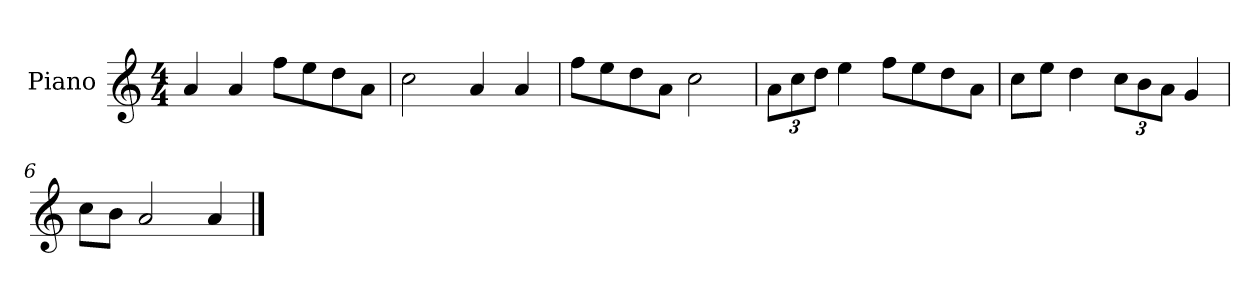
**kern
*part1
*staff1
*I"Piano
*I'P-no
*clefG2
*k[]
*M4/4
*MM90
=1
4a/
4a/
8ff\L
8ee\
8dd\
8a\J
=2
2cc\
4a/
4a/
=3
8ff\L
8ee\
8dd\
8a\J
2cc\
=4
*Xbrackettup
12a\L
12cc\
12dd\J
4ee\
8ff\L
8ee\
8dd\
8a\J
=5
8cc\L
8ee\J
4dd\
12cc\L
12b\
12a\J
4g/
=6
8cc\L
8b\J
2a/
4a/
==
*-
